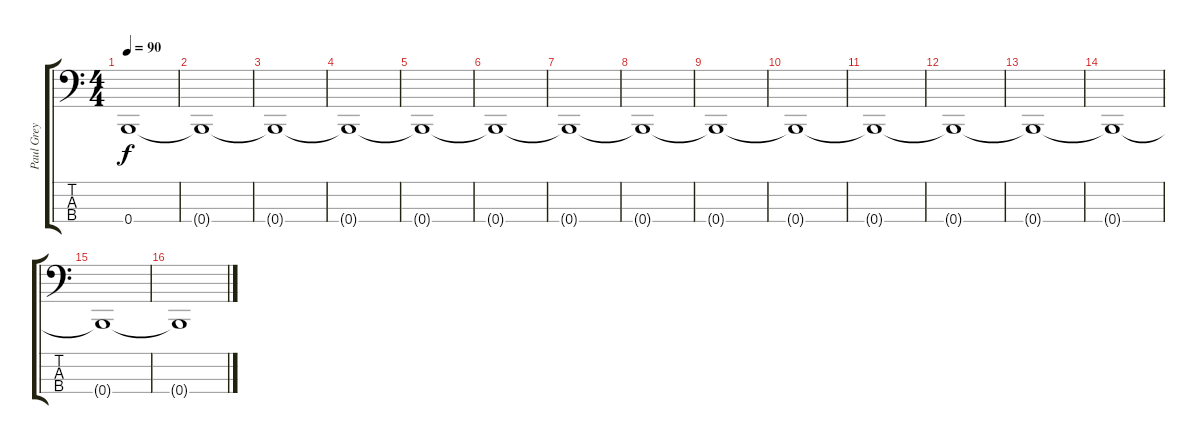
\track ("Paul Grey" "Paul Grey") {instrument electricbasspick}
\staff {score tabs}
\tuning (E2 B1 Gb1 B0) {hide}
\ts (4 4)
\tempo 90
\clef f4
\ks c
0.4{t}.1{dy f} |
0.4{t}.1 |
0.4{t}.1 |
0.4{t}.1 |
0.4{t}.1 |
0.4{t}.1 |
0.4{t}.1 |
0.4{t}.1 |
0.4{t}.1 |
0.4{t}.1 |
0.4{t}.1 |
0.4{t}.1 |
0.4{t}.1 |
0.4{t}.1 |
0.4{t}.1 |
0.4{t}.1
